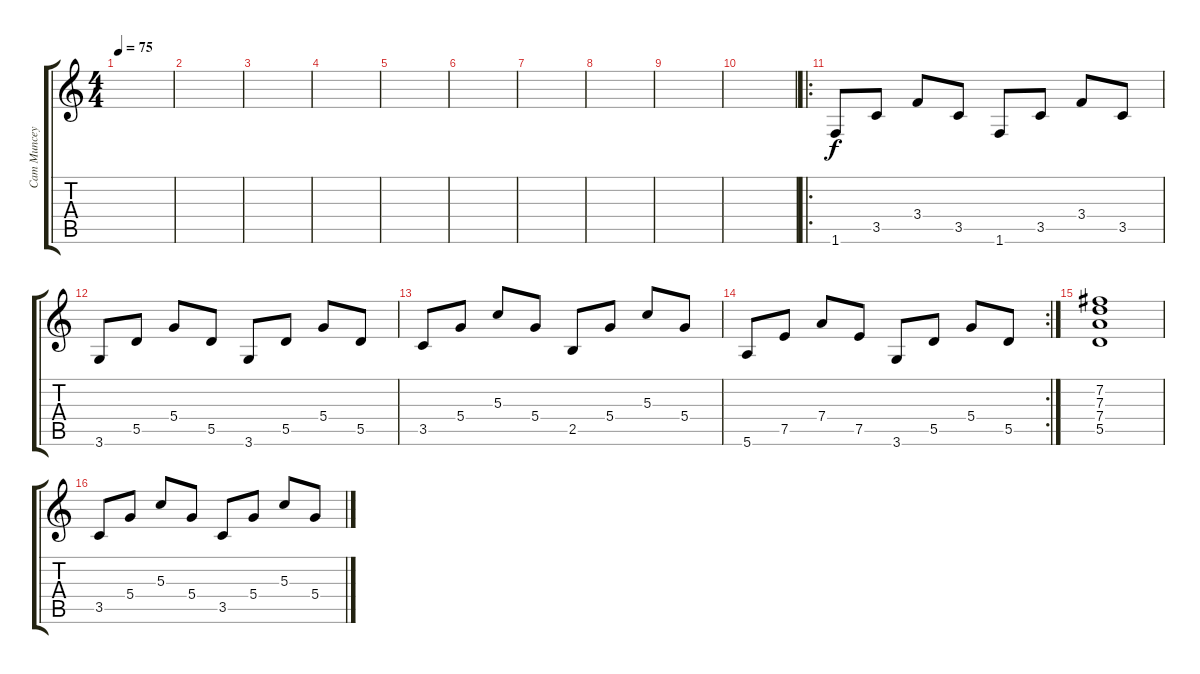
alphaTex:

\track ("Cam Muncey" "Cam Muncey") {instrument overdrivenguitar}
\staff {score tabs}
\tuning (E4 B3 G3 D3 A2 E2) {hide}
\ts (4 4)
\tempo 75
\clef g2
\ks c
|
|
|
|
|
|
|
|
|
|
\ro
1.6.8{volume 16 instrument electricguitarclean} 3.5.8 3.4.8 3.5.8 1.6.8 3.5.8 3.4.8 3.5.8 |
3.6.8 5.5.8 5.4.8 5.5.8 3.6.8 5.5.8 5.4.8 5.5.8 |
3.5.8 5.4.8 5.3.8 5.4.8 2.5.8 5.4.8 5.3.8 5.4.8 |
\rc 2
5.6.8 7.5.8 7.4.8 7.5.8 3.6.8 5.5.8 5.4.8 5.5.8 |
(7.2 7.3 7.4 5.5).1 |
3.5.8 5.4.8 5.3.8 5.4.8 3.5.8 5.4.8 5.3.8 5.4.8
